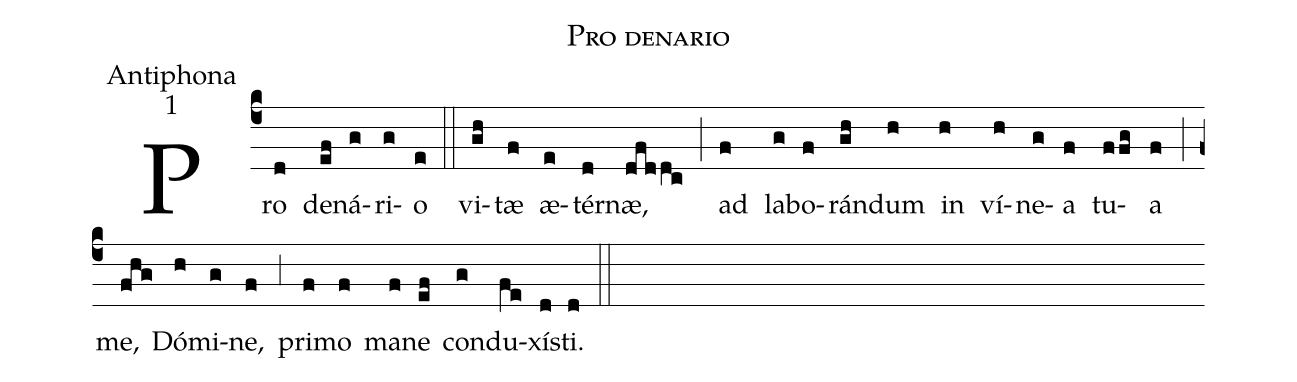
name:Pro denario;
office-part:Antiphona;
mode:1;
%%
(c4) Pro(d) de(ef)ná(g)ri(g)o(e) (::) vi(gh)tæ(f) æ(e)tér(d)næ,(dfddc) (;) ad(f) la(g)bo(f)rán(gh)dum(h) in(h) ví(h)ne(g)a(f) tu(ffg)a(f) (;) me,(fhg) Dó(h)mi(g)ne,(f) (;3) pri(f)mo(f) ma(f)ne(ef) con(g)du(fe)xí(d)sti.(d) (::)
